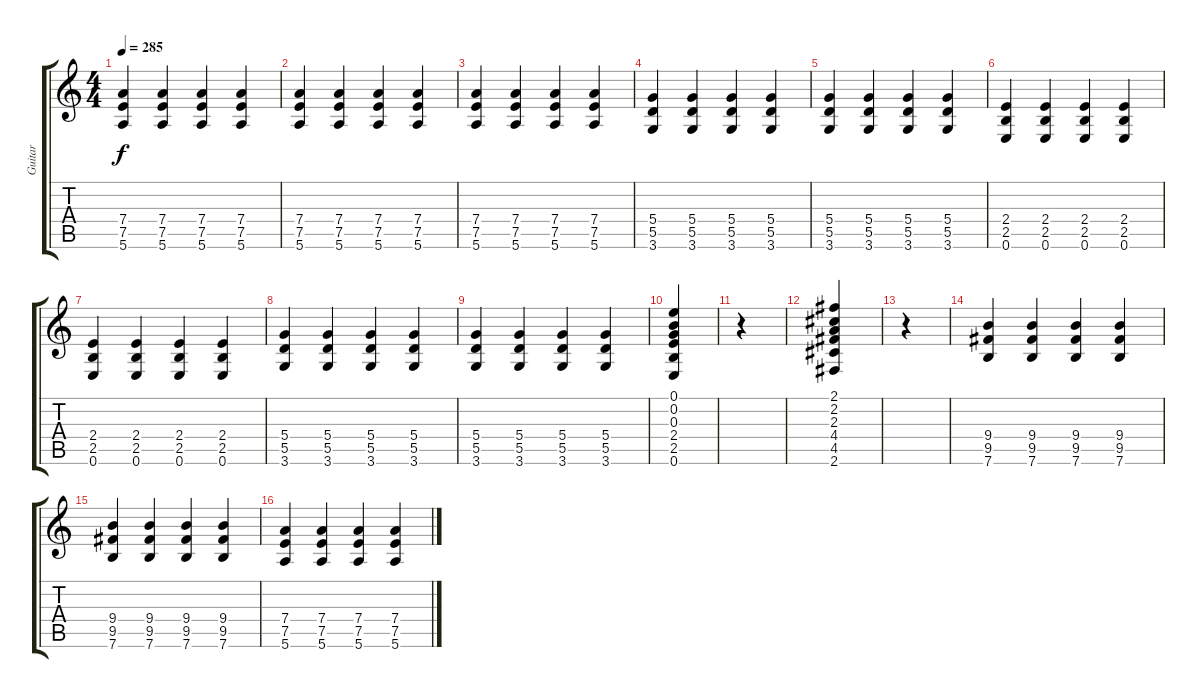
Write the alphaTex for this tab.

\track ("Guitar" "Guitar") {instrument acousticguitarsteel}
\staff {score tabs}
\tuning (E4 B3 G3 D3 A2 E2) {hide}
\ts (4 4)
\tempo 285
\clef g2
\ks c
(7.4 7.5 5.6).4{dy f} (7.4 7.5 5.6).4 (7.4 7.5 5.6).4 (7.4 7.5 5.6).4 |
(7.4 7.5 5.6).4 (7.4 7.5 5.6).4 (7.4 7.5 5.6).4 (7.4 7.5 5.6).4 |
(7.4 7.5 5.6).4 (7.4 7.5 5.6).4 (7.4 7.5 5.6).4 (7.4 7.5 5.6).4 |
(5.4 5.5 3.6).4 (5.4 5.5 3.6).4 (5.4 5.5 3.6).4 (5.4 5.5 3.6).4 |
(5.4 5.5 3.6).4 (5.4 5.5 3.6).4 (5.4 5.5 3.6).4 (5.4 5.5 3.6).4 |
(2.4 2.5 0.6).4 (2.4 2.5 0.6).4 (2.4 2.5 0.6).4 (2.4 2.5 0.6).4 |
(2.4 2.5 0.6).4 (2.4 2.5 0.6).4 (2.4 2.5 0.6).4 (2.4 2.5 0.6).4 |
(5.4 5.5 3.6).4 (5.4 5.5 3.6).4 (5.4 5.5 3.6).4 (5.4 5.5 3.6).4 |
(5.4 5.5 3.6).4 (5.4 5.5 3.6).4 (5.4 5.5 3.6).4 (5.4 5.5 3.6).4 |
(0.1 0.2 0.3 2.4 2.5 0.6).4 |
r.4 |
(2.1 2.2 2.3 4.4 4.5 2.6).4 |
r.4 |
(9.4 9.5 7.6).4 (9.4 9.5 7.6).4 (9.4 9.5 7.6).4 (9.4 9.5 7.6).4 |
(9.4 9.5 7.6).4 (9.4 9.5 7.6).4 (9.4 9.5 7.6).4 (9.4 9.5 7.6).4 |
(7.4 7.5 5.6).4 (7.4 7.5 5.6).4 (7.4 7.5 5.6).4 (7.4 7.5 5.6).4
